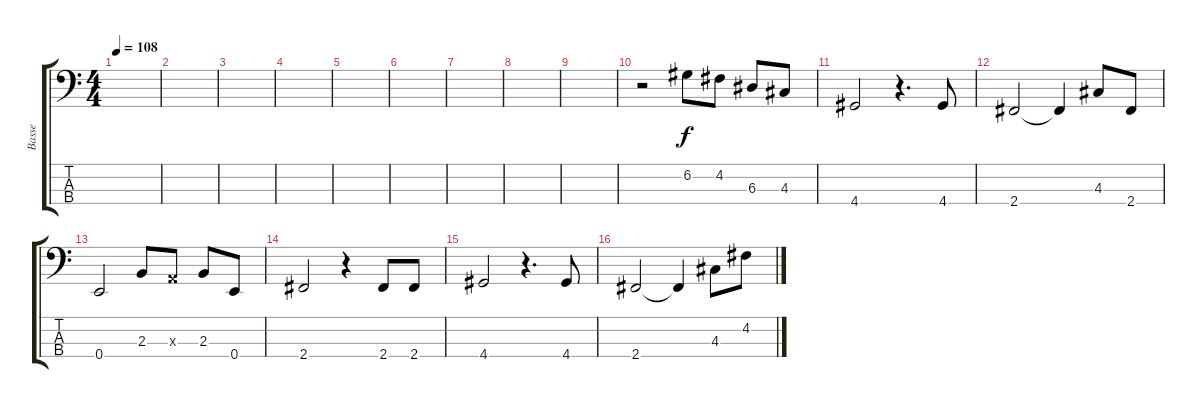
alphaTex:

\track ("Basse" "Basse") {instrument fretlessbass}
\staff {score tabs}
\tuning (G2 D2 A1 E1) {hide}
\ts (4 4)
\tempo 108
\clef f4
\ks c
|
|
|
|
|
|
|
|
|
r.2 6.2.8 4.2.8 6.3.8 4.3.8 |
4.4.2 r.4{d} 4.4.8 |
2.4.2 2.4{t}.4 4.3.8 2.4.8 |
0.4.2 2.3.8 0.3{x}.8 2.3.8 0.4.8 |
2.4.2 r.4 2.4.8 2.4.8 |
4.4.2 r.4{d} 4.4.8 |
2.4.2 2.4{t}.4 4.3.8 4.2.8
